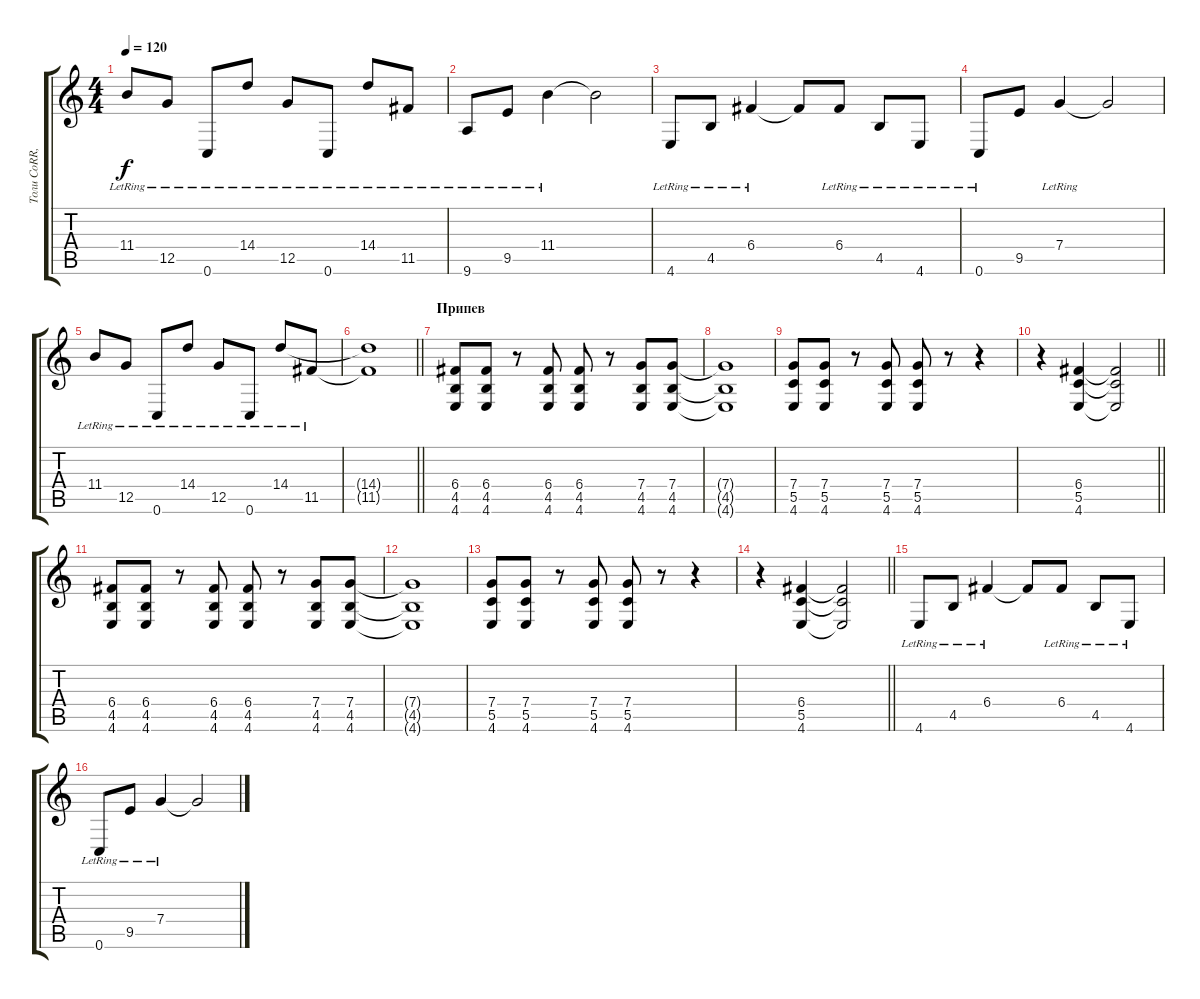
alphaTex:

\track ("Толи CoRR, толи DeNo" "Толи CoRR,") {instrument electricguitarclean}
\staff {score tabs}
\tuning (D4 A3 F3 C3 G2 C2) {hide}
\ts (4 4)
\tempo 120
\clef g2
\ks c
11.4{lr}.8{dy f} 12.5{lr}.8 0.6{lr}.8 14.4{lr}.8 12.5{lr}.8 0.6{lr}.8 14.4{lr}.8 11.5{lr}.8 |
9.6{lr}.8 9.5{lr}.8 11.4{lr}.4 11.4{t}.2 |
4.6{lr}.8 4.5{lr}.8 6.4{lr}.4 6.4{t}.8 6.4{lr}.8 4.5{lr}.8 4.6{lr}.8 |
0.6{lr}.8 9.5.8 7.4{lr}.4 7.4{t}.2 |
11.4{lr}.8 12.5{lr}.8 0.6{lr}.8 14.4{lr}.8 12.5{lr}.8 0.6{lr}.8 14.4{lr}.8 11.5{lr}.8 |
\barLineRight lightlight
(14.4{t} 11.5{t}).1 |
\section ("" "Припев")
(6.4 4.5 4.6).8 (6.4 4.5 4.6).8 r.8 (6.4 4.5 4.6).8 (6.4 4.5 4.6).8 r.8 (7.4 4.5 4.6).8 (7.4 4.5 4.6).8 |
(7.4{t} 4.5{t} 4.6{t}).1 |
(7.4 5.5 4.6).8 (7.4 5.5 4.6).8 r.8 (7.4 5.5 4.6).8 (7.4 5.5 4.6).8 r.8 r.4 |
\barLineRight lightlight
r.4 (6.4 5.5 4.6).4 (6.4{t} 5.5{t} 4.6{t}).2 |
(6.4 4.5 4.6).8 (6.4 4.5 4.6).8 r.8 (6.4 4.5 4.6).8 (6.4 4.5 4.6).8 r.8 (7.4 4.5 4.6).8 (7.4 4.5 4.6).8 |
(7.4{t} 4.5{t} 4.6{t}).1 |
(7.4 5.5 4.6).8 (7.4 5.5 4.6).8 r.8 (7.4 5.5 4.6).8 (7.4 5.5 4.6).8 r.8 r.4 |
\barLineRight lightlight
r.4 (6.4 5.5 4.6).4 (6.4{t} 5.5{t} 4.6{t}).2 |
4.6{lr}.8 4.5{lr}.8 6.4{lr}.4 6.4{t}.8 6.4{lr}.8 4.5{lr}.8 4.6{lr}.8 |
0.6{lr}.8 9.5{lr}.8 7.4{lr}.4 7.4{t}.2
